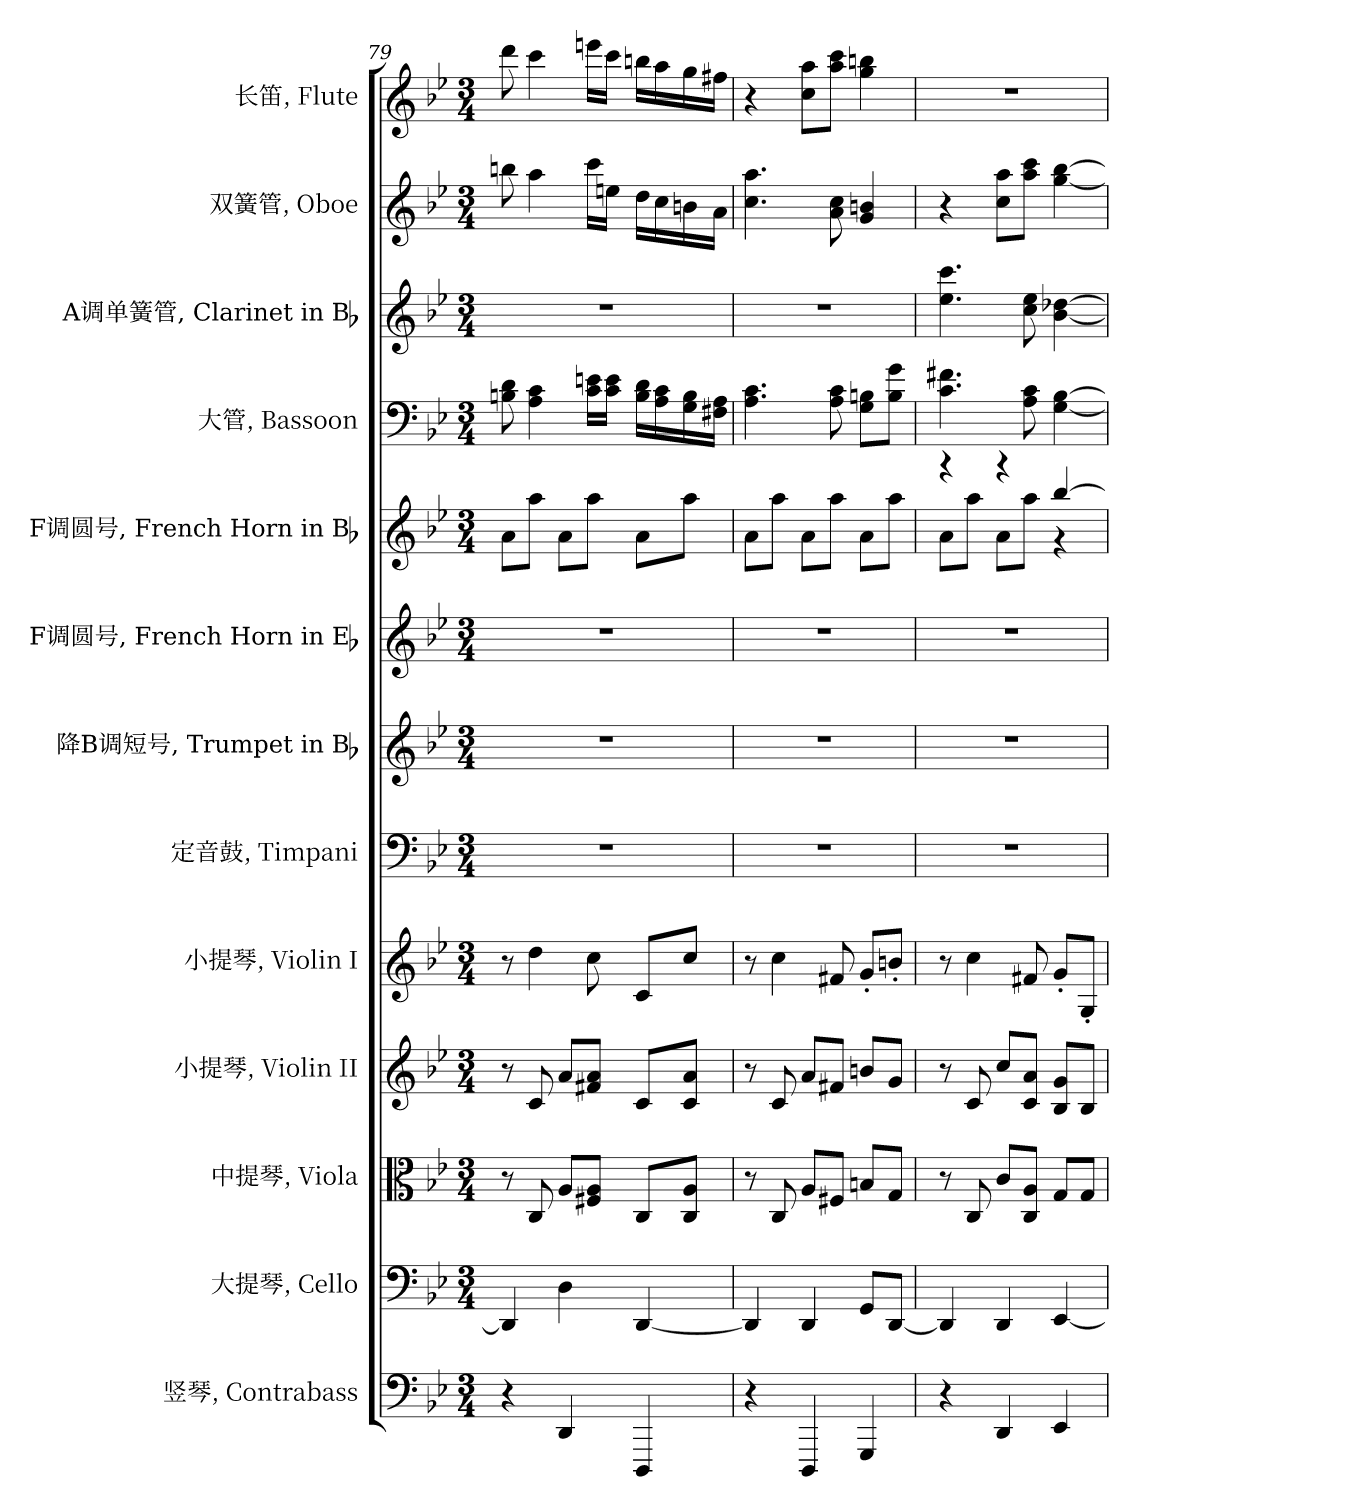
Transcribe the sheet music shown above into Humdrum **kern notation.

**kern	**kern	**kern	**kern	**kern	**kern	**kern	**kern	**kern	**kern	**kern	**kern	**kern
*part13	*part12	*part11	*part10	*part9	*part8	*part7	*part6	*part5	*part4	*part3	*part2	*part1
*staff13	*staff12	*staff11	*staff10	*staff9	*staff8	*staff7	*staff6	*staff5	*staff4	*staff3	*staff2	*staff1
*I"竖琴, Contrabass	*I"大提琴, Cello	*I"中提琴, Viola	*I"小提琴, Violin II	*I"小提琴, Violin I	*I"定音鼓, Timpani	*I"降B调短号, Trumpet in B-flat	*I"F调圆号, French Horn in E-flat	*I"F调圆号, French Horn in B-flat	*I"大管, Bassoon	*I"A调单簧管, Clarinet in B-flat	*I"双簧管, Oboe	*I"长笛, Flute
*	*	*I'Vla.	*I'Vln.	*I'Vln.	*I'Timp.	*	*I'F Hn.	*I'F Hn.	*I'Bsn.	*I'A Cl.	*I'Ob.	*I'Fl.
!!LO:PB:g=z
*clefF4	*clefF4	*clefC3	*clefG2	*clefG2	*clefF4	*clefG2	*clefG2	*clefG2	*clefF4	*clefG2	*clefG2	*clefG2
*	*	*	*	*	*	*ITrd1c2	*ITrd4c7	*ITrd4c7	*	*ITrd2c3	*	*
*k[b-e-]	*k[b-e-]	*k[b-e-]	*k[b-e-]	*k[b-e-]	*k[b-e-]	*k[b-e-a-d-]	*k[b-e-a-]	*k[b-e-a-]	*k[b-e-]	*k[f#]	*k[b-e-]	*k[b-e-]
*M3/4	*M3/4	*M3/4	*M3/4	*M3/4	*M3/4	*M3/4	*M3/4	*M3/4	*M3/4	*M3/4	*M3/4	*M3/4
=79	=79	=79	=79	=79	=79	=79	=79	=79	=79	=79	=79	=79
4r	4DD/]	8r	8r	8r	2.r	2.r	2.r	8d\L	8Bn\ 8d\	2.r	8bbn\	8ddd\
.	.	8C/	8c/	4dd\	.	.	.	8dd\J	4A\ 4c\	.	4aa\	4ccc\
4DD/	4D\	8A/L	8a/L	.	.	.	.	8d\L	.	.	.	.
.	.	8F#X/ 8A/J	8f#X/ 8a/J	8cc\	.	.	.	8dd\J	16c\ 16en\LL	.	16ccc\LL	16eeen\LL
.	.	.	.	.	.	.	.	.	16c\ 16e\JJ	.	16een\JJ	16ccc\JJ
4DDD/	[4DD/	8C/L	8c/L	8c/L	.	.	.	8d\L	16B\ 16d\LL	.	16dd\LL	16bbn\LL
.	.	.	.	.	.	.	.	.	16A\ 16c\	.	16cc\	16aa\
.	.	8C/ 8A/J	8c/ 8a/J	8cc/J	.	.	.	8dd\J	16G\ 16B\	.	16bn\	16gg\
.	.	.	.	.	.	.	.	.	16F#X\ 16A\JJ	.	16a\JJ	16ff#X\JJ
=80	=80	=80	=80	=80	=80	=80	=80	=80	=80	=80	=80	=80
4r	4DD/]	8r	8r	8r	2.r	2.r	2.r	8d\L	4.A\ 4.c\	2.r	4.cc\ 4.aa\	4r
.	.	8C/	8c/	4cc\	.	.	.	8dd\J	.	.	.	.
4DDD/	4DD/	8A/L	8a/L	.	.	.	.	8d\L	.	.	.	8cc\ 8aa\L
.	.	8F#X/J	8f#X/J	8f#X/	.	.	.	8dd\J	8A\ 8c\	.	8a\ 8cc\	8aa\ 8ccc\J
4GGG/	8GG/L	8Bn/L	8bn/L	8g'/L	.	.	.	8d\L	8G\ 8Bn\L	.	4g/ 4bn/	4gg\ 4bbn\
.	[8DD/J	8G/J	8g/J	8bn'/J	.	.	.	8dd\J	8B\ 8g\J	.	.	.
=81	=81	=81	=81	=81	=81	=81	=81	=81	=81	=81	=81	=81
*	*	*	*	*	*	*	*	*^	*	*	*	*
4r	4DD/]	8r	8r	8r	2.r	2.r	2.r	4r	8d\L	4.c\ 4.f#X\	4.cc\ 4.aa\	4r	2.r
.	.	8C/	8c/	4cc\	.	.	.	.	8dd\J	.	.	.	.
4DD/	4DD/	8c/L	8cc/L	.	.	.	.	4r	8d\L	.	.	8cc\ 8aa\L	.
.	.	8C/ 8A/J	8c/ 8a/J	8f#X/	.	.	.	.	8dd\J	8A\ 8c\	8a\ 8cc\	8aa\ 8ccc\J	.
4EE-/	[4EE-/	8G/L	8B-/ 8g/L	8g'/L	.	.	.	[4ee-/	4r	[4G\ [4B-\	[4g\ [4b-X\	[4gg\ [4bb-\	.
.	.	8G/J	8B-/J	8G'/J	.	.	.	.	.	.	.	.	.
*	*	*	*	*	*	*	*	*v	*v	*	*	*	*
=	=	=	=	=	=	=	=	=	=	=	=	=
*-	*-	*-	*-	*-	*-	*-	*-	*-	*-	*-	*-	*-
